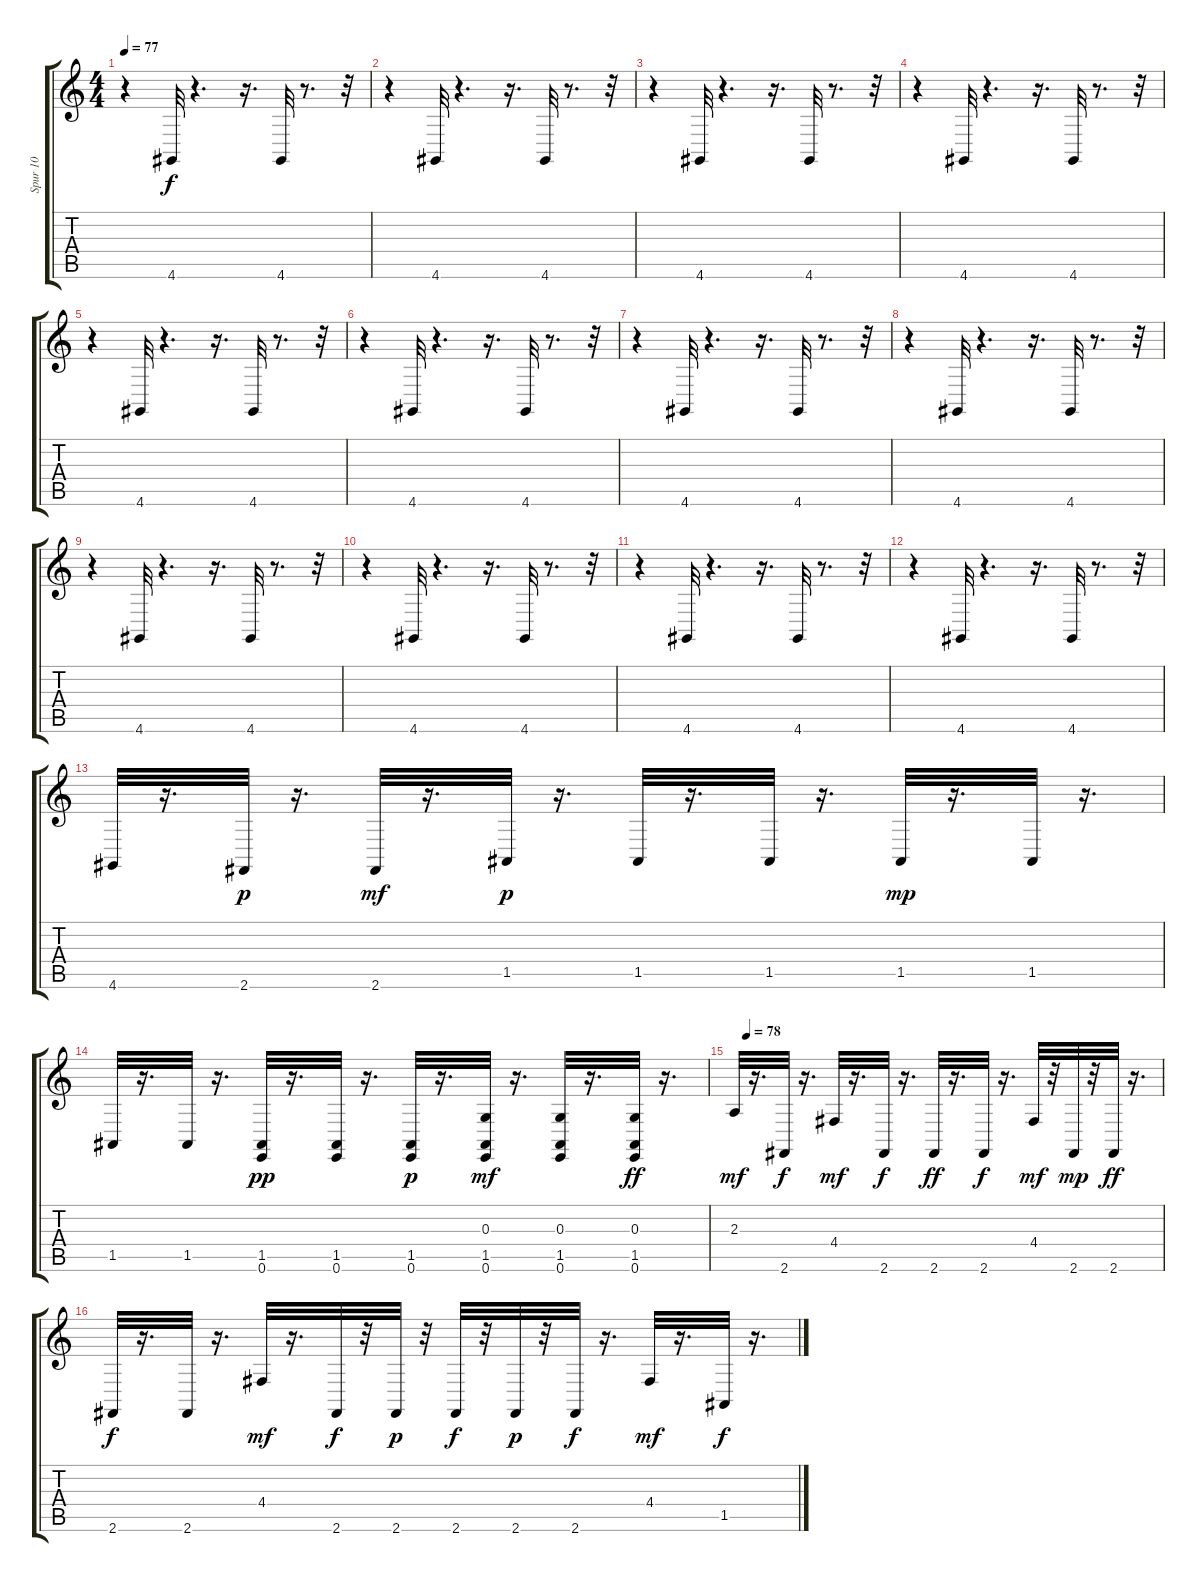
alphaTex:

\track ("Spur 10" "Spur 10") {instrument acousticgrandpiano}
\staff {score tabs}
\tuning (E4 B3 G3 D3 A2 E2) {hide}
\ts (4 4)
\tempo 77
\clef g2
\ks c
r.4{dy f} 4.6.32 r.4{d} r.16{d} 4.6.32 r.8{d} r.32 |
r.4 4.6.32 r.4{d} r.16{d} 4.6.32 r.8{d} r.32 |
r.4 4.6.32 r.4{d} r.16{d} 4.6.32 r.8{d} r.32 |
r.4 4.6.32 r.4{d} r.16{d} 4.6.32 r.8{d} r.32 |
r.4 4.6.32 r.4{d} r.16{d} 4.6.32 r.8{d} r.32 |
r.4 4.6.32 r.4{d} r.16{d} 4.6.32 r.8{d} r.32 |
r.4 4.6.32 r.4{d} r.16{d} 4.6.32 r.8{d} r.32 |
r.4 4.6.32 r.4{d} r.16{d} 4.6.32 r.8{d} r.32 |
r.4 4.6.32 r.4{d} r.16{d} 4.6.32 r.8{d} r.32 |
r.4 4.6.32 r.4{d} r.16{d} 4.6.32 r.8{d} r.32 |
r.4 4.6.32 r.4{d} r.16{d} 4.6.32 r.8{d} r.32 |
r.4 4.6.32 r.4{d} r.16{d} 4.6.32 r.8{d} r.32 |
4.6.32 r.16{d} 2.6.32{dy p} r.16{d} 2.6.32{dy mf} r.16{d} 1.5.32{dy p} r.16{d} 1.5.32 r.16{d} 1.5.32 r.16{d} 1.5.32{dy mp} r.16{d} 1.5.32 r.16{d} |
1.5.32 r.16{d} 1.5.32 r.16{d} (1.5 0.6).32{dy pp} r.16{d} (1.5 0.6).32 r.16{d} (1.5 0.6).32{dy p} r.16{d} (0.3 1.5 0.6).32{dy mf} r.16{d} (0.3 1.5 0.6).32 r.16{d} (0.3 1.5 0.6).32{dy ff} r.16{d} |
\tempo (78 0.03125)
2.3.32{dy mf} r.16{d} 2.6.32{dy f} r.16{d} 4.4.32{dy mf} r.16{d} 2.6.32{dy f} r.16{d} 2.6.32{dy ff} r.16{d} 2.6.32{dy f} r.16{d} 4.4.32{dy mf} r.32 2.6.32{dy mp} r.32 2.6.32{dy ff} r.16{d} |
2.6.32{dy f} r.16{d} 2.6.32 r.16{d} 4.4.32{dy mf} r.16{d} 2.6.32{dy f} r.32 2.6.32{dy p} r.32 2.6.32{dy f} r.32 2.6.32{dy p} r.32 2.6.32{dy f} r.16{d} 4.4.32{dy mf} r.16{d} 1.5.32{dy f} r.16{d}
